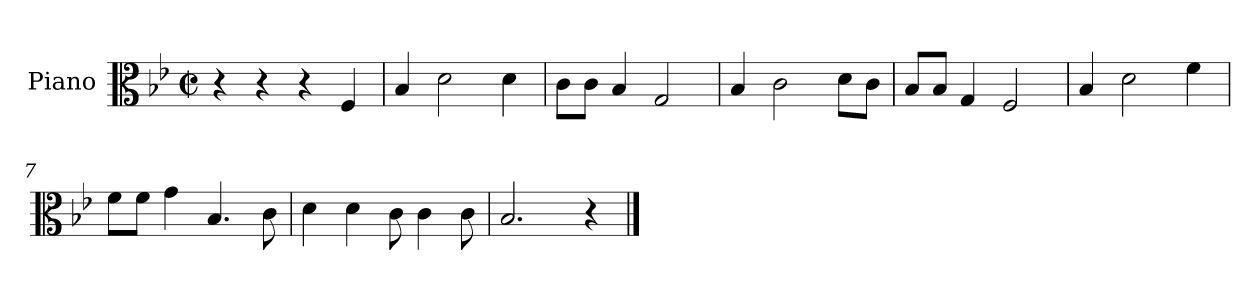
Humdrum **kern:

**kern
*part1
*staff1
*I"Piano
*I'Pno
*clefC3
*k[b-e-]
*B-:
*M2/2
*met(c|)
=1
4r
4r
4r
4F/
=2
4B-/
2d\
4d\
=3
8c\L
8c\J
4B-/
2G/
=4
4B-/
2c\
8d\L
8c\J
=5
8B-/L
8B-/J
4G/
2F/
=6
4B-/
2d\
4f\
=7
8f\L
8f\J
4g\
4.B-/
8c\
=8
4d\
4d\
8c\
4c\
8c\
=9
2.B-/
4r
==
*-
